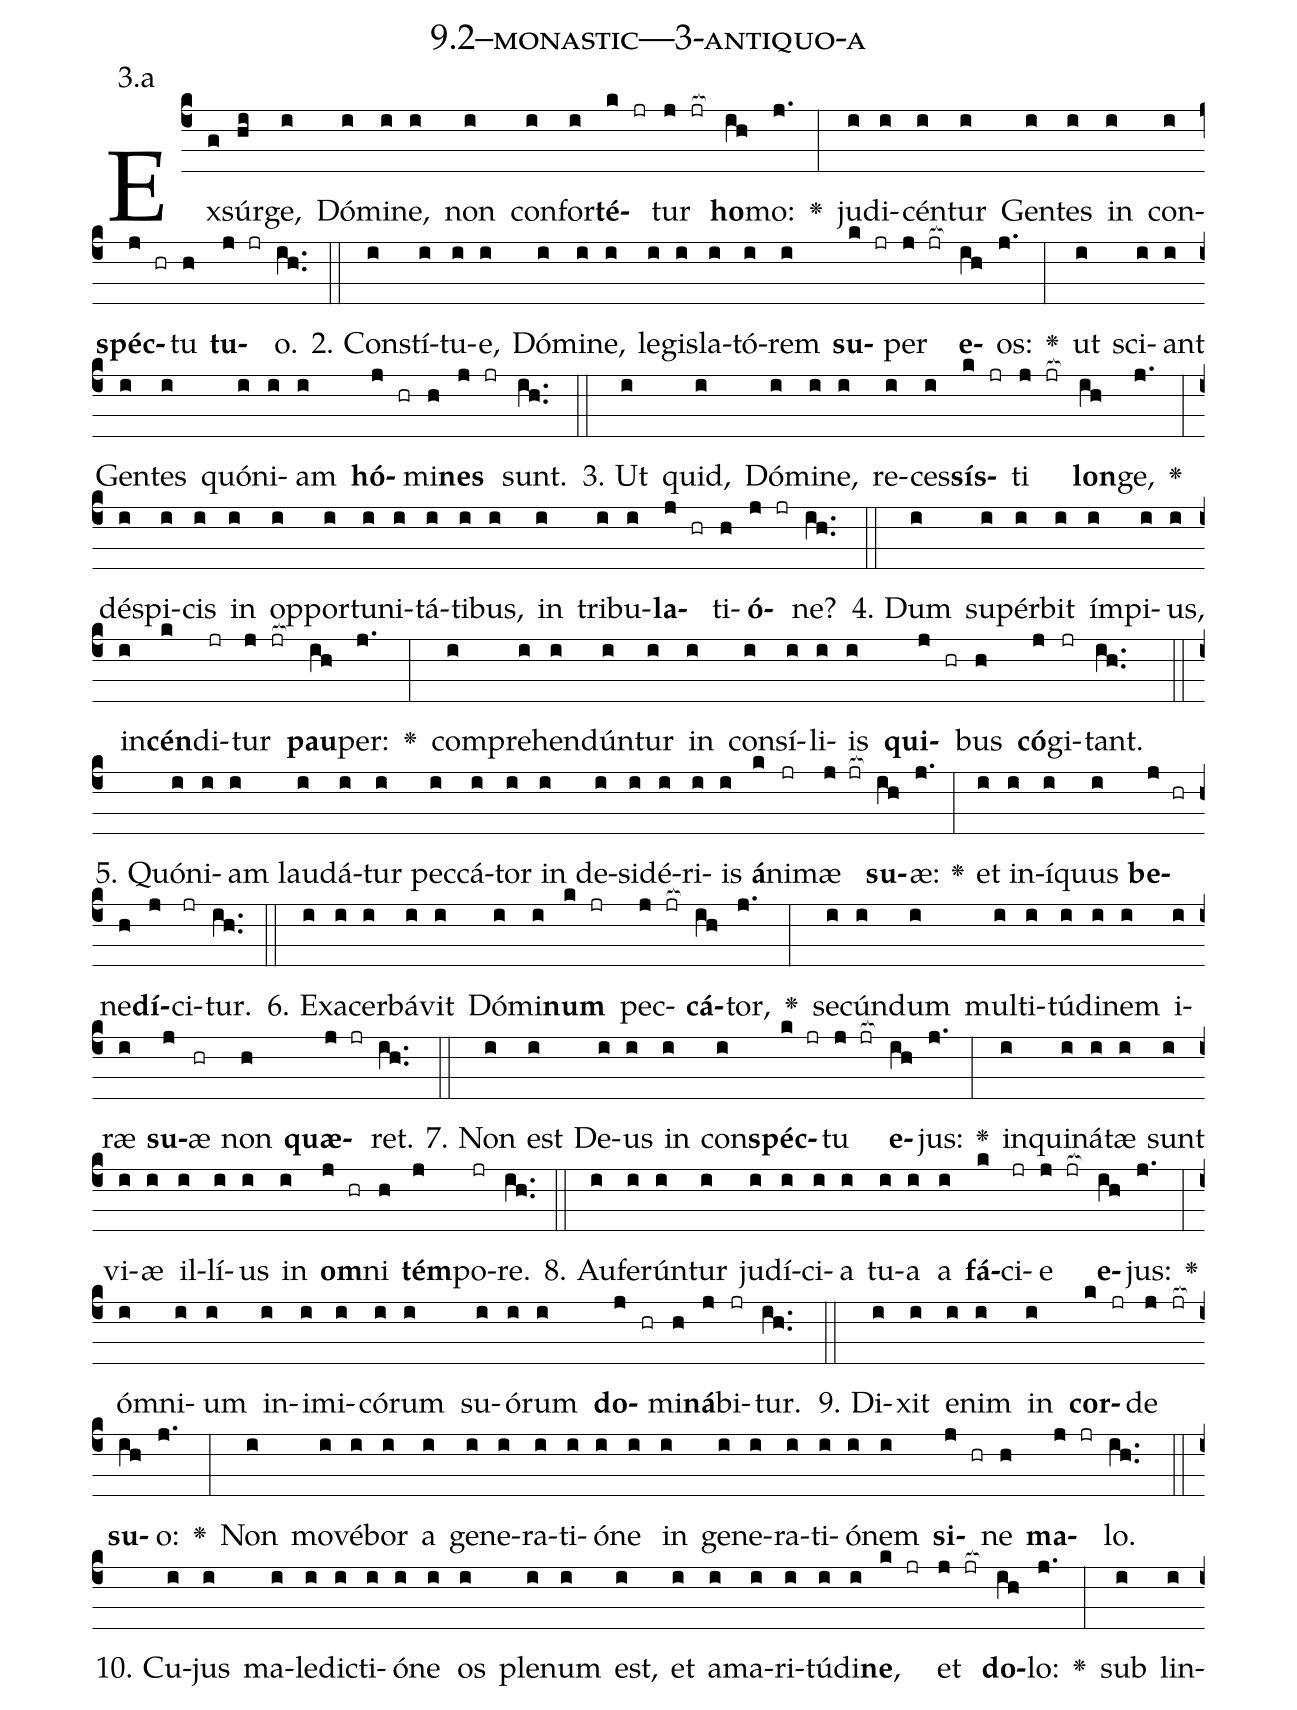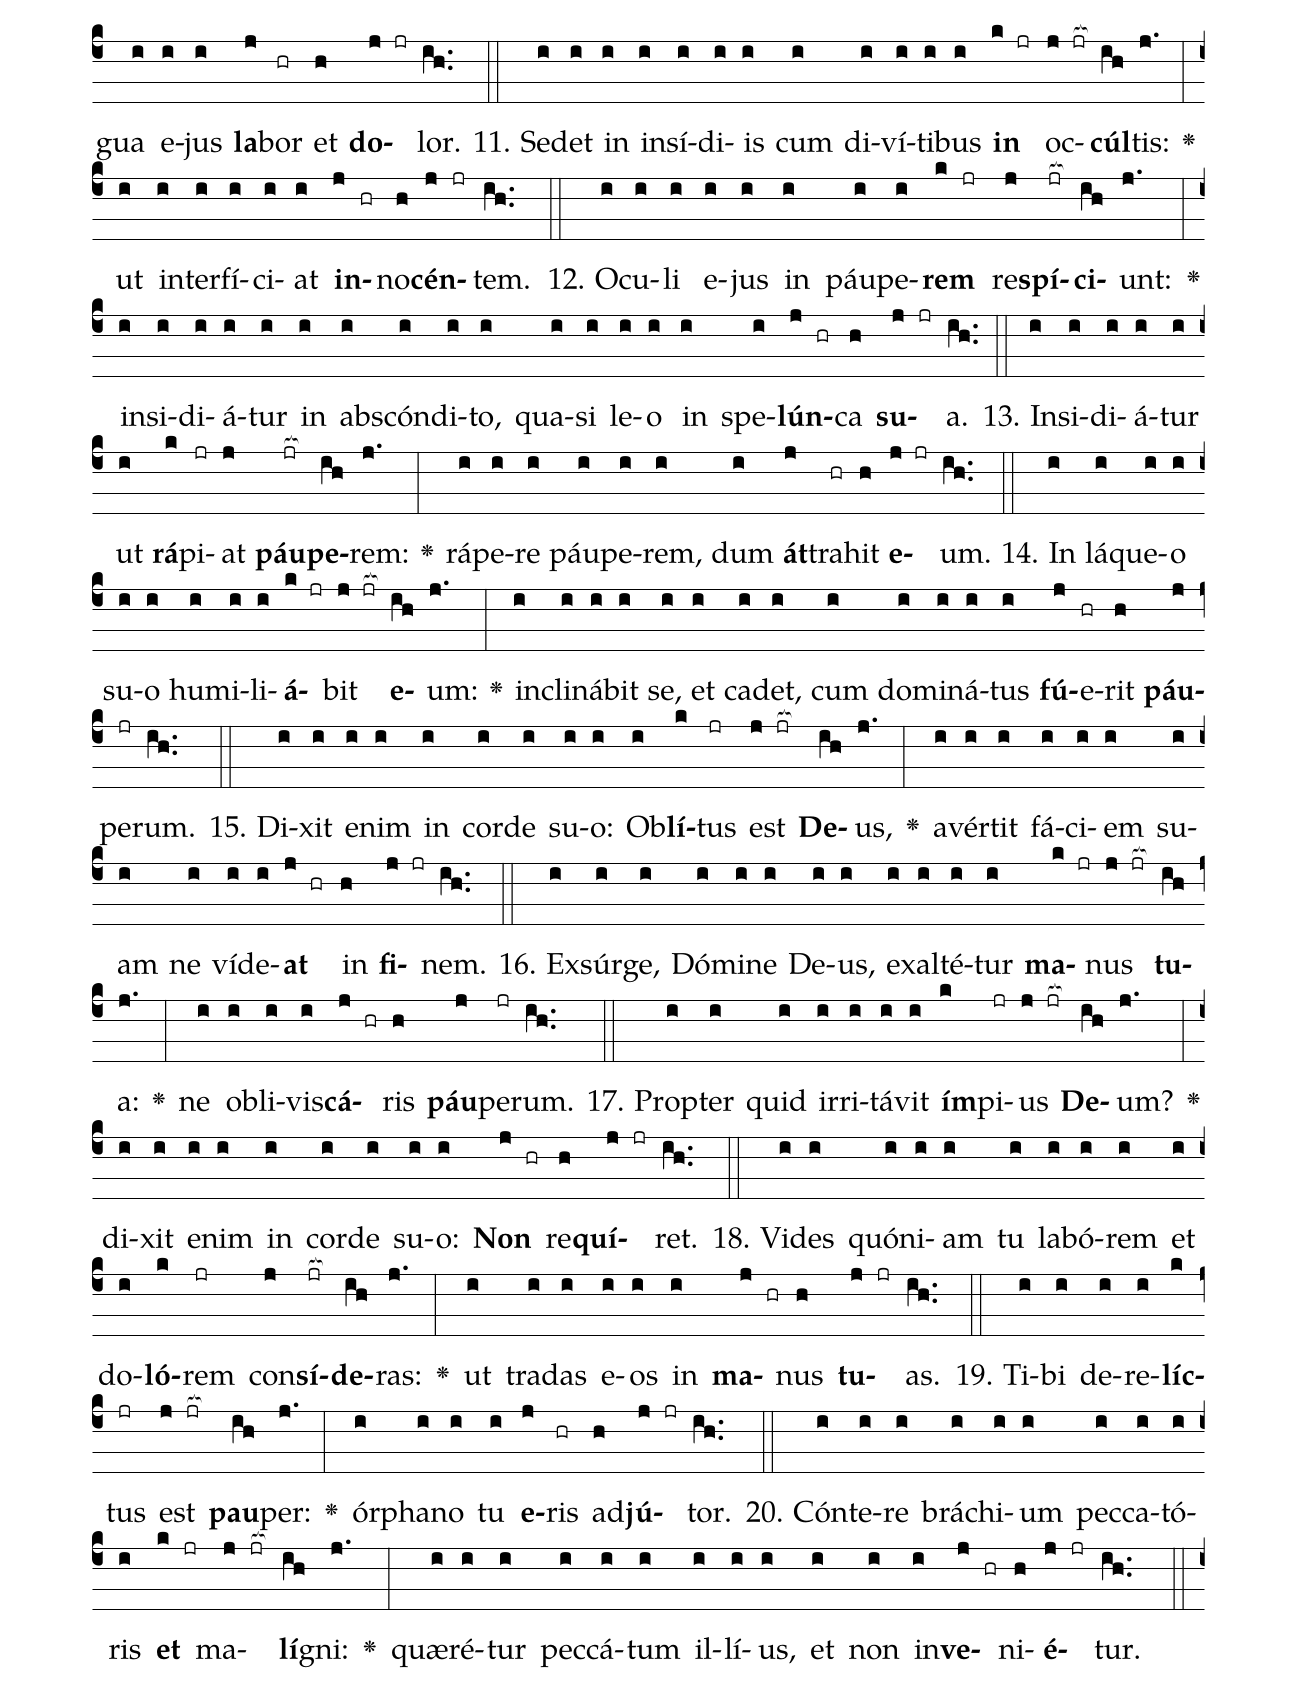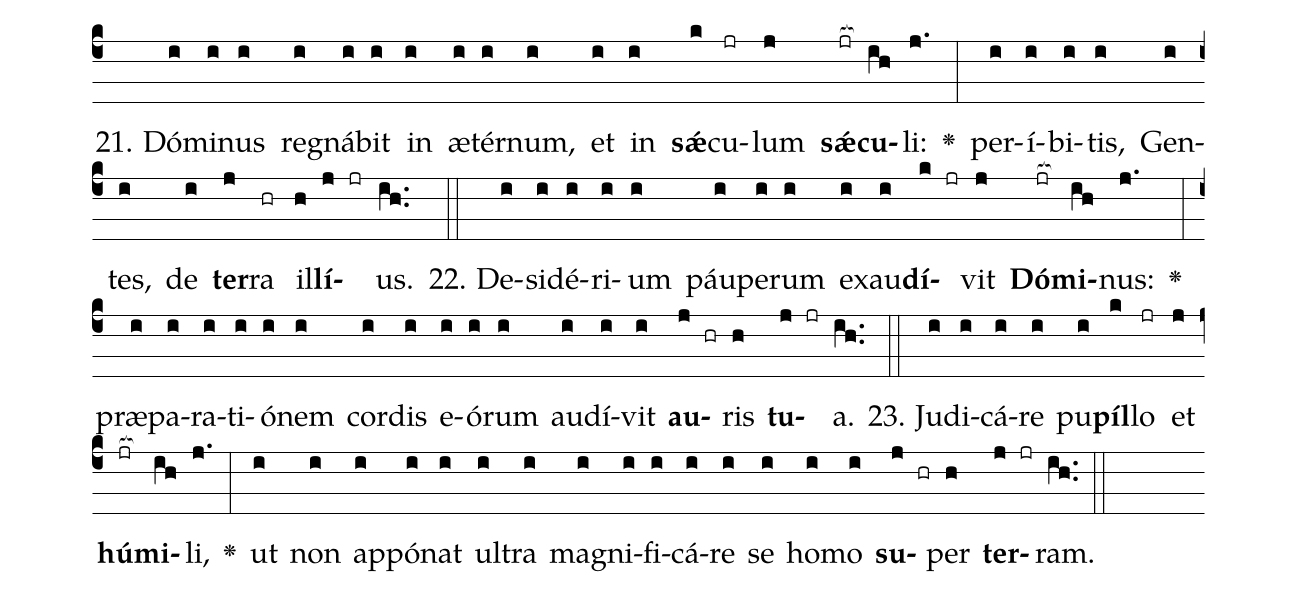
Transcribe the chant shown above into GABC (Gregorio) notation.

name: 9.2--monastic---3-antiquo-a;
annotation: 3.a;
%%
(c4)Ex(g)súr(hi)ge,(i) Dó(i)mi(i)ne,(i) non(i) con(i)for(i)<b>té</b>(k jr)tur(j jr[ocb:1{]) <b>ho</b>(ih[ocb:0}])mo:(j.) <v>\greheightstar</v>(:) ju(i)di(i)cén(i)tur(i) Gen(i)tes(i) in(i) con(i)<b>spéc</b>(j hr)tu(h) <b>tu</b>(j jr)o.(ih..) (::)
2. Con(i)stí(i)tu(i)e,(i) Dó(i)mi(i)ne,(i) le(i)gis(i)la(i)tó(i)rem(i) <b>su</b>(k jr)per(j jr[ocb:1{]) <b>e</b>(ih[ocb:0}])os:(j.) <v>\greheightstar</v>(:) ut(i) sci(i)ant(i) Gen(i)tes(i) quón(i)i(i)am(i) <b>hó</b>(j hr)mi(h)<b>nes</b>(j jr) sunt.(ih..) (::)
3. Ut(i) quid,(i) Dó(i)mi(i)ne,(i) re(i)ces(i)<b>sís</b>(k jr)ti(j jr[ocb:1{]) <b>lon</b>(ih[ocb:0}])ge,(j.) <v>\greheightstar</v>(:) dé(i)spi(i)cis(i) in(i) op(i)por(i)tu(i)ni(i)tá(i)ti(i)bus,(i) in(i) tri(i)bu(i)<b>la</b>(j hr)ti(h)<b>ó</b>(j jr)ne?(ih..) (::)
4. Dum(i) su(i)pér(i)bit(i) ím(i)pi(i)us,(i) in(i)<b>cén</b>(k)di(jr)tur(j jr[ocb:1{]) <b>pau</b>(ih[ocb:0}])per:(j.) <v>\greheightstar</v>(:) com(i)pre(i)hen(i)dún(i)tur(i) in(i) con(i)sí(i)li(i)is(i) <b>qui</b>(j hr)bus(h) <b>có</b>(j)gi(jr)tant.(ih..) (::)
5. Quón(i)i(i)am(i) lau(i)dá(i)tur(i) pec(i)cá(i)tor(i) in(i) de(i)si(i)dé(i)ri(i)is(i) <b>á</b>(k)ni(jr)mæ(j jr[ocb:1{]) <b>su</b>(ih[ocb:0}])æ:(j.) <v>\greheightstar</v>(:) et(i) in(i)í(i)quus(i) <b>be</b>(j hr)ne(h)<b>dí</b>(j)ci(jr)tur.(ih..) (::)
6. Ex(i)a(i)cer(i)bá(i)vit(i) Dó(i)mi(i)<b>num</b>(k jr) pec(j jr[ocb:1{])<b>cá</b>(ih[ocb:0}])tor,(j.) <v>\greheightstar</v>(:) se(i)cún(i)dum(i) mul(i)ti(i)tú(i)di(i)nem(i) i(i)ræ(i) <b>su</b>(j)æ(hr) non(h) <b>quæ</b>(j jr)ret.(ih..) (::)
7. Non(i) est(i) De(i)us(i) in(i) con(i)<b>spéc</b>(k jr)tu(j jr[ocb:1{]) <b>e</b>(ih[ocb:0}])jus:(j.) <v>\greheightstar</v>(:) in(i)qui(i)ná(i)tæ(i) sunt(i) vi(i)æ(i) il(i)lí(i)us(i) in(i) <b>om</b>(j hr)ni(h) <b>tém</b>(j)po(jr)re.(ih..) (::)
8. Au(i)fe(i)rún(i)tur(i) ju(i)dí(i)ci(i)a(i) tu(i)a(i) a(i) <b>fá</b>(k)ci(jr)e(j jr[ocb:1{]) <b>e</b>(ih[ocb:0}])jus:(j.) <v>\greheightstar</v>(:) óm(i)ni(i)um(i) in(i)i(i)mi(i)có(i)rum(i) su(i)ó(i)rum(i) <b>do</b>(j hr)mi(h)<b>ná</b>(j)bi(jr)tur.(ih..) (::)
9. Di(i)xit(i) e(i)nim(i) in(i) <b>cor</b>(k jr)de(j jr[ocb:1{]) <b>su</b>(ih[ocb:0}])o:(j.) <v>\greheightstar</v>(:) Non(i) mo(i)vé(i)bor(i) a(i) ge(i)ne(i)ra(i)ti(i)ó(i)ne(i) in(i) ge(i)ne(i)ra(i)ti(i)ó(i)nem(i) <b>si</b>(j hr)ne(h) <b>ma</b>(j jr)lo.(ih..) (::)
10. Cu(i)jus(i) ma(i)le(i)dic(i)ti(i)ó(i)ne(i) os(i) ple(i)num(i) est,(i) et(i) a(i)ma(i)ri(i)tú(i)di(i)<b>ne</b>,(k jr) et(j jr[ocb:1{]) <b>do</b>(ih[ocb:0}])lo:(j.) <v>\greheightstar</v>(:) sub(i) lin(i)gua(i) e(i)jus(i) <b>la</b>(j)bor(hr) et(h) <b>do</b>(j jr)lor.(ih..) (::)
11. Se(i)det(i) in(i) in(i)sí(i)di(i)is(i) cum(i) di(i)ví(i)ti(i)bus(i) <b>in</b>(k jr) oc(j jr[ocb:1{])<b>cúl</b>(ih[ocb:0}])tis:(j.) <v>\greheightstar</v>(:) ut(i) in(i)ter(i)fí(i)ci(i)at(i) <b>in</b>(j hr)no(h)<b>cén</b>(j jr)tem.(ih..) (::)
12. O(i)cu(i)li(i) e(i)jus(i) in(i) páu(i)pe(i)<b>rem</b>(k jr) re(j)<b>spí</b>(jr[ocb:1{])<b>ci</b>(ih[ocb:0}])unt:(j.) <v>\greheightstar</v>(:) in(i)si(i)di(i)á(i)tur(i) in(i) abs(i)cón(i)di(i)to,(i) qua(i)si(i) le(i)o(i) in(i) spe(i)<b>lún</b>(j hr)ca(h) <b>su</b>(j jr)a.(ih..) (::)
13. In(i)si(i)di(i)á(i)tur(i) ut(i) <b>rá</b>(k)pi(jr)at(j) <b>páu</b>(jr[ocb:1{])<b>pe</b>(ih[ocb:0}])rem:(j.) <v>\greheightstar</v>(:) rá(i)pe(i)re(i) páu(i)pe(i)rem,(i) dum(i) <b>át</b>(j)tra(hr)hit(h) <b>e</b>(j jr)um.(ih..) (::)
14. In(i) lá(i)que(i)o(i) su(i)o(i) hu(i)mi(i)li(i)<b>á</b>(k jr)bit(j jr[ocb:1{]) <b>e</b>(ih[ocb:0}])um:(j.) <v>\greheightstar</v>(:) in(i)cli(i)ná(i)bit(i) se,(i) et(i) ca(i)det,(i) cum(i) do(i)mi(i)ná(i)tus(i) <b>fú</b>(j)e(hr)rit(h) <b>páu</b>(j)pe(jr)rum.(ih..) (::)
15. Di(i)xit(i) e(i)nim(i) in(i) cor(i)de(i) su(i)o:(i) Ob(i)<b>lí</b>(k)tus(jr) est(j jr[ocb:1{]) <b>De</b>(ih[ocb:0}])us,(j.) <v>\greheightstar</v>(:) a(i)vér(i)tit(i) fá(i)ci(i)em(i) su(i)am(i) ne(i) ví(i)de(i)<b>at</b>(j hr) in(h) <b>fi</b>(j jr)nem.(ih..) (::)
16. Ex(i)súr(i)ge,(i) Dó(i)mi(i)ne(i) De(i)us,(i) ex(i)al(i)té(i)tur(i) <b>ma</b>(k jr)nus(j jr[ocb:1{]) <b>tu</b>(ih[ocb:0}])a:(j.) <v>\greheightstar</v>(:) ne(i) ob(i)li(i)vis(i)<b>cá</b>(j hr)ris(h) <b>páu</b>(j)pe(jr)rum.(ih..) (::)
17. Prop(i)ter(i) quid(i) ir(i)ri(i)tá(i)vit(i) <b>ím</b>(k)pi(jr)us(j jr[ocb:1{]) <b>De</b>(ih[ocb:0}])um?(j.) <v>\greheightstar</v>(:) di(i)xit(i) e(i)nim(i) in(i) cor(i)de(i) su(i)o:(i) <b>Non</b>(j hr) re(h)<b>quí</b>(j jr)ret.(ih..) (::)
18. Vi(i)des(i) quón(i)i(i)am(i) tu(i) la(i)bó(i)rem(i) et(i) do(i)<b>ló</b>(k)rem(jr) con(j)<b>sí</b>(jr[ocb:1{])<b>de</b>(ih[ocb:0}])ras:(j.) <v>\greheightstar</v>(:) ut(i) tra(i)das(i) e(i)os(i) in(i) <b>ma</b>(j hr)nus(h) <b>tu</b>(j jr)as.(ih..) (::)
19. Ti(i)bi(i) de(i)re(i)<b>líc</b>(k)tus(jr) est(j jr[ocb:1{]) <b>pau</b>(ih[ocb:0}])per:(j.) <v>\greheightstar</v>(:) ór(i)pha(i)no(i) tu(i) <b>e</b>(j)ris(hr) ad(h)<b>jú</b>(j jr)tor.(ih..) (::)
20. Cón(i)te(i)re(i) brá(i)chi(i)um(i) pec(i)ca(i)tó(i)ris(i) <b>et</b>(k jr) ma(j jr[ocb:1{])<b>lí</b>(ih[ocb:0}])gni:(j.) <v>\greheightstar</v>(:) quæ(i)ré(i)tur(i) pec(i)cá(i)tum(i) il(i)lí(i)us,(i) et(i) non(i) in(i)<b>ve</b>(j hr)ni(h)<b>é</b>(j jr)tur.(ih..) (::)
21. Dó(i)mi(i)nus(i) re(i)gná(i)bit(i) in(i) æ(i)tér(i)num,(i) et(i) in(i) <b>sǽ</b>(k)cu(jr)lum(j) <b>sǽ</b>(jr[ocb:1{])<b>cu</b>(ih[ocb:0}])li:(j.) <v>\greheightstar</v>(:) per(i)í(i)bi(i)tis,(i) Gen(i)tes,(i) de(i) <b>ter</b>(j)ra(hr) il(h)<b>lí</b>(j jr)us.(ih..) (::)
22. De(i)si(i)dé(i)ri(i)um(i) páu(i)pe(i)rum(i) ex(i)au(i)<b>dí</b>(k jr)vit(j) <b>Dó</b>(jr[ocb:1{])<b>mi</b>(ih[ocb:0}])nus:(j.) <v>\greheightstar</v>(:) præ(i)pa(i)ra(i)ti(i)ó(i)nem(i) cor(i)dis(i) e(i)ó(i)rum(i) au(i)dí(i)vit(i) <b>au</b>(j hr)ris(h) <b>tu</b>(j jr)a.(ih..) (::)
23. Ju(i)di(i)cá(i)re(i) pu(i)<b>píl</b>(k)lo(jr) et(j) <b>hú</b>(jr[ocb:1{])<b>mi</b>(ih[ocb:0}])li,(j.) <v>\greheightstar</v>(:) ut(i) non(i) ap(i)pó(i)nat(i) ul(i)tra(i) ma(i)gni(i)fi(i)cá(i)re(i) se(i) ho(i)mo(i) <b>su</b>(j hr)per(h) <b>ter</b>(j jr)ram.(ih..) (::)
